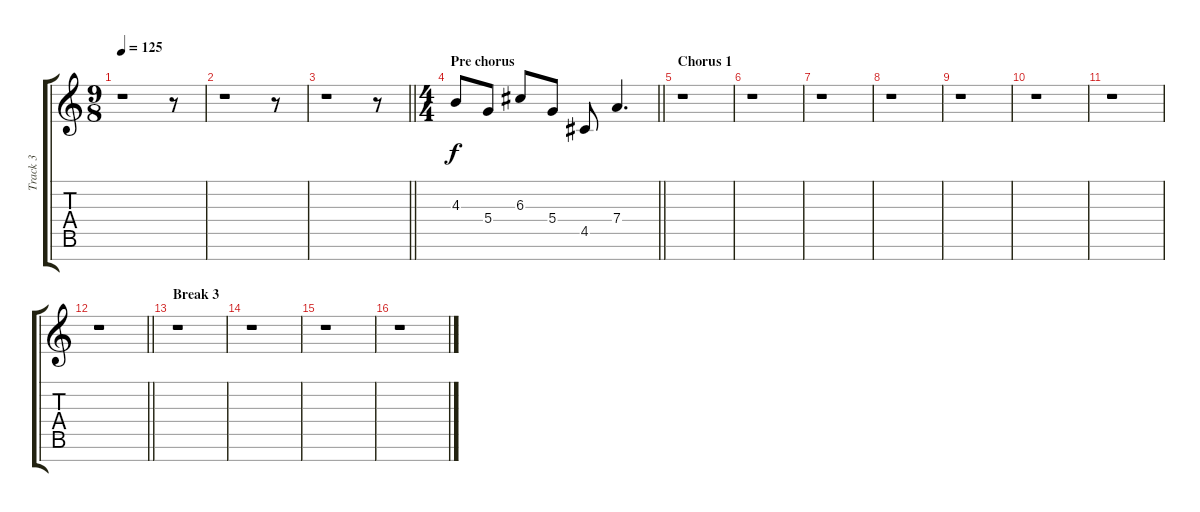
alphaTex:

\track ("Track 3" "Track 3") {instrument electricguitarclean}
\staff {score tabs}
\tuning (E4 B3 G3 D3 A2 E2 B1) {hide}
\ts (9 8)
\tempo 125
\clef g2
\ks c
r.1{dy f} r.8 |
r.1 r.8 |
\barLineRight lightlight
r.1 r.8 |
\ts (4 4)
\section ("" "Pre chorus")
\barLineRight lightlight
4.3.8 5.4.8 6.3.8 5.4.8 4.5.8 7.4.4{d} |
\section ("" "Chorus 1")
r.1 |
r.1 |
r.1 |
r.1 |
r.1 |
r.1 |
r.1 |
\barLineRight lightlight
r.1 |
\section ("" "Break 3")
r.1 |
r.1 |
r.1 |
r.1
